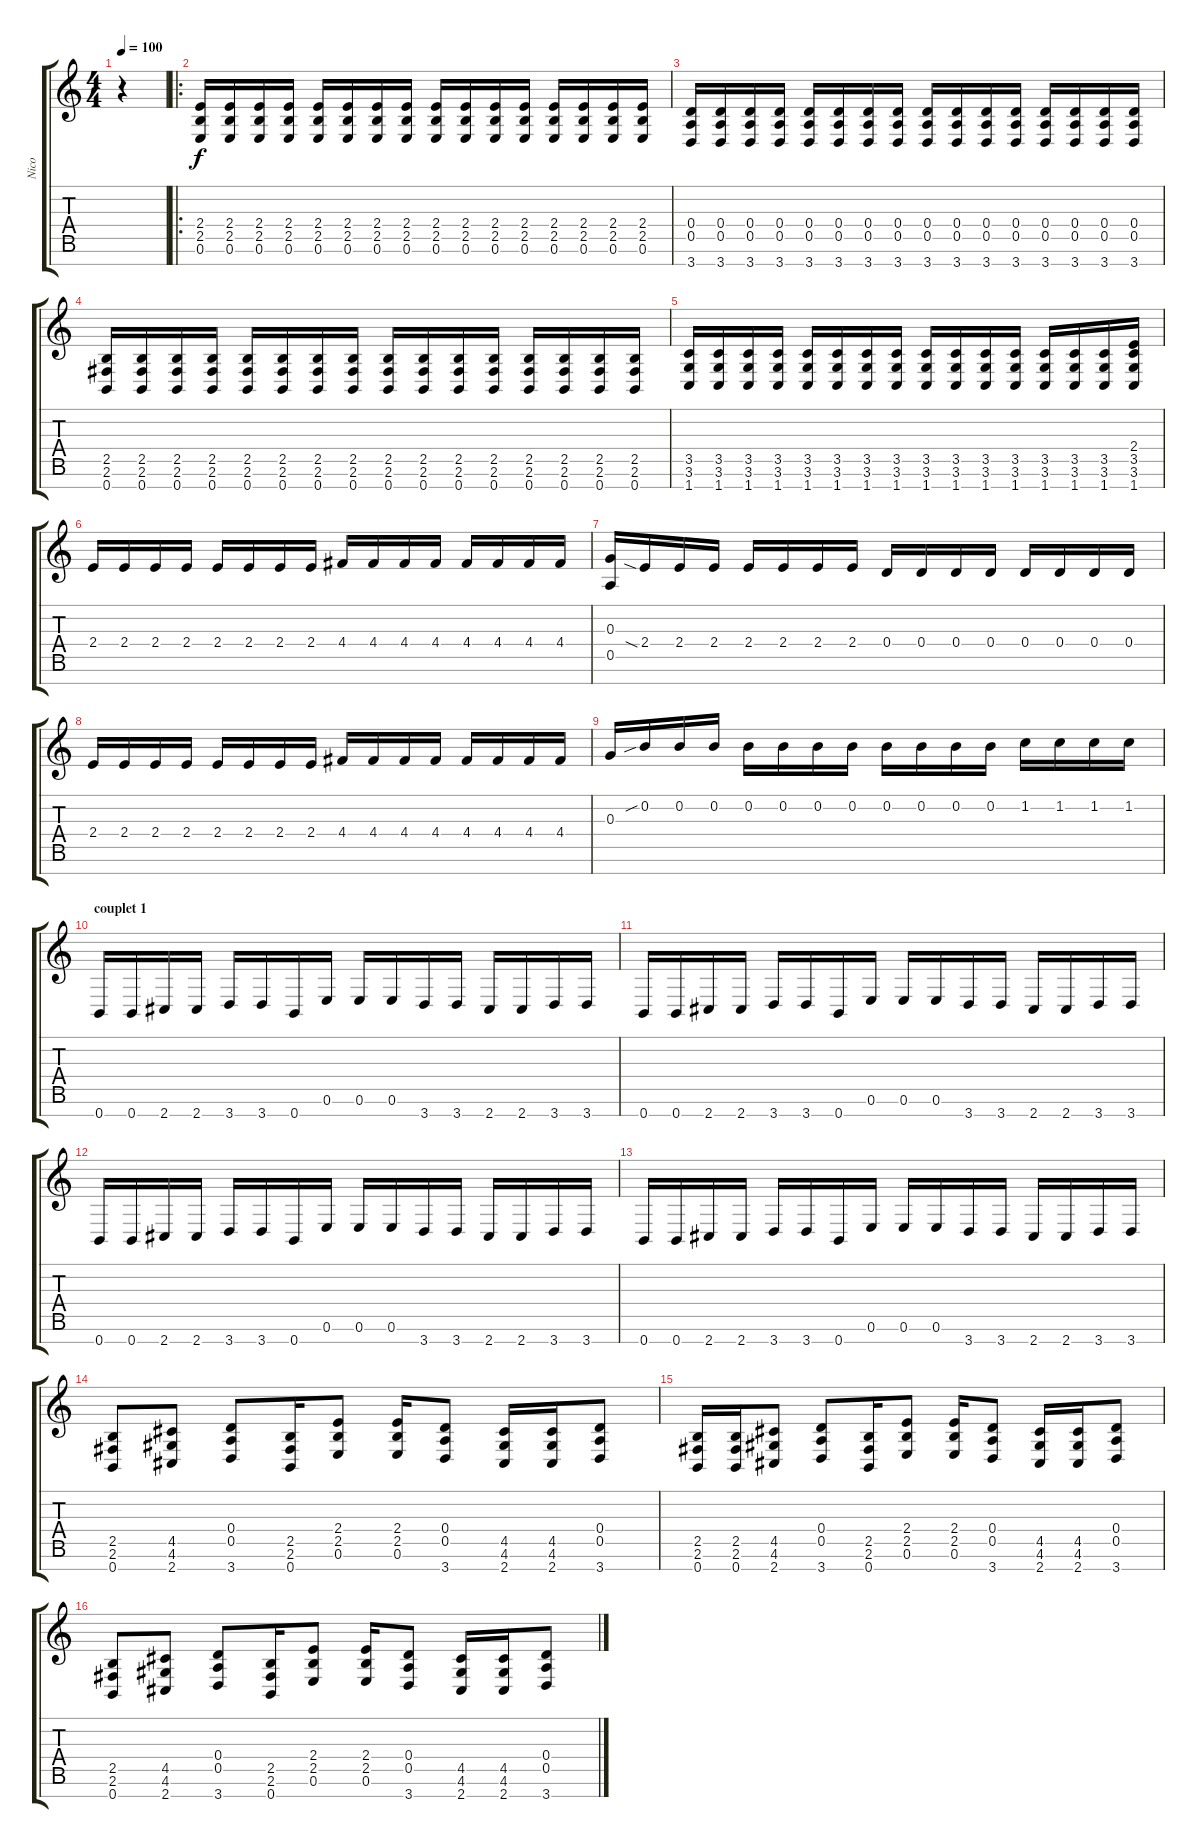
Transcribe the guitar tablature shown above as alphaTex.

\track ("Nico" "Nico") {instrument distortionguitar}
\staff {score tabs}
\tuning (E4 B3 G3 D3 A2 E2 B1) {hide}
\ts (4 4)
\tempo 100
\clef g2
\ks c
r.4{dy f instrument distortionguitar} |
\ro
(2.4 2.5 0.6).16 (2.4 2.5 0.6).16 (2.4 2.5 0.6).16 (2.4 2.5 0.6).16 (2.4 2.5 0.6).16 (2.4 2.5 0.6).16 (2.4 2.5 0.6).16 (2.4 2.5 0.6).16 (2.4 2.5 0.6).16 (2.4 2.5 0.6).16 (2.4 2.5 0.6).16 (2.4 2.5 0.6).16 (2.4 2.5 0.6).16 (2.4 2.5 0.6).16 (2.4 2.5 0.6).16 (2.4 2.5 0.6).16 |
(0.4 0.5 3.7).16 (0.4 0.5 3.7).16 (0.4 0.5 3.7).16 (0.4 0.5 3.7).16 (0.4 0.5 3.7).16 (0.4 0.5 3.7).16 (0.4 0.5 3.7).16 (0.4 0.5 3.7).16 (0.4 0.5 3.7).16 (0.4 0.5 3.7).16 (0.4 0.5 3.7).16 (0.4 0.5 3.7).16 (0.4 0.5 3.7).16 (0.4 0.5 3.7).16 (0.4 0.5 3.7).16 (0.4 0.5 3.7).16 |
(2.5 2.6 0.7).16 (2.5 2.6 0.7).16 (2.5 2.6 0.7).16 (2.5 2.6 0.7).16 (2.5 2.6 0.7).16 (2.5 2.6 0.7).16 (2.5 2.6 0.7).16 (2.5 2.6 0.7).16 (2.5 2.6 0.7).16 (2.5 2.6 0.7).16 (2.5 2.6 0.7).16 (2.5 2.6 0.7).16 (2.5 2.6 0.7).16 (2.5 2.6 0.7).16 (2.5 2.6 0.7).16 (2.5 2.6 0.7).16 |
(3.5 3.6 1.7).16 (3.5 3.6 1.7).16 (3.5 3.6 1.7).16 (3.5 3.6 1.7).16 (3.5 3.6 1.7).16 (3.5 3.6 1.7).16 (3.5 3.6 1.7).16 (3.5 3.6 1.7).16 (3.5 3.6 1.7).16 (3.5 3.6 1.7).16 (3.5 3.6 1.7).16 (3.5 3.6 1.7).16 (3.5 3.6 1.7).16 (3.5 3.6 1.7).16 (3.5 3.6 1.7).16 (2.4 3.5 3.6 1.7).16 |
2.4.16 2.4.16 2.4.16 2.4.16 2.4.16 2.4.16 2.4.16 2.4.16 4.4.16 4.4.16 4.4.16 4.4.16 4.4.16 4.4.16 4.4.16 4.4.16 |
(0.3 0.5).16 2.4{sia}.16 2.4.16 2.4.16 2.4.16 2.4.16 2.4.16 2.4.16 0.4.16 0.4.16 0.4.16 0.4.16 0.4.16 0.4.16 0.4.16 0.4.16 |
2.4.16 2.4.16 2.4.16 2.4.16 2.4.16 2.4.16 2.4.16 2.4.16 4.4.16 4.4.16 4.4.16 4.4.16 4.4.16 4.4.16 4.4.16 4.4.16 |
0.3.16 0.2{sib}.16 0.2.16 0.2.16 0.2.16 0.2.16 0.2.16 0.2.16 0.2.16 0.2.16 0.2.16 0.2.16 1.2.16 1.2.16 1.2.16 1.2.16 |
\section ("" "couplet 1")
0.7.16 0.7.16 2.7.16 2.7.16 3.7.16 3.7.16 0.7.16 0.6.16 0.6.16 0.6.16 3.7.16 3.7.16 2.7.16 2.7.16 3.7.16 3.7.16 |
0.7.16 0.7.16 2.7.16 2.7.16 3.7.16 3.7.16 0.7.16 0.6.16 0.6.16 0.6.16 3.7.16 3.7.16 2.7.16 2.7.16 3.7.16 3.7.16 |
0.7.16 0.7.16 2.7.16 2.7.16 3.7.16 3.7.16 0.7.16 0.6.16 0.6.16 0.6.16 3.7.16 3.7.16 2.7.16 2.7.16 3.7.16 3.7.16 |
0.7.16 0.7.16 2.7.16 2.7.16 3.7.16 3.7.16 0.7.16 0.6.16 0.6.16 0.6.16 3.7.16 3.7.16 2.7.16 2.7.16 3.7.16 3.7.16 |
(2.5 2.6 0.7).8 (4.5 4.6 2.7).8 (0.4 0.5 3.7).8 (2.5 2.6 0.7).16 (2.4 2.5 0.6).8 (2.4 2.5 0.6).16 (0.4 0.5 3.7).8 (4.5 4.6 2.7).16 (4.5 4.6 2.7).16 (0.4 0.5 3.7).8 |
(2.5 2.6 0.7).16 (2.5 2.6 0.7).16 (4.5 4.6 2.7).8 (0.4 0.5 3.7).8 (2.5 2.6 0.7).16 (2.4 2.5 0.6).8 (2.4 2.5 0.6).16 (0.4 0.5 3.7).8 (4.5 4.6 2.7).16 (4.5 4.6 2.7).16 (0.4 0.5 3.7).8 |
(2.5 2.6 0.7).8 (4.5 4.6 2.7).8 (0.4 0.5 3.7).8 (2.5 2.6 0.7).16 (2.4 2.5 0.6).8 (2.4 2.5 0.6).16 (0.4 0.5 3.7).8 (4.5 4.6 2.7).16 (4.5 4.6 2.7).16 (0.4 0.5 3.7).8
